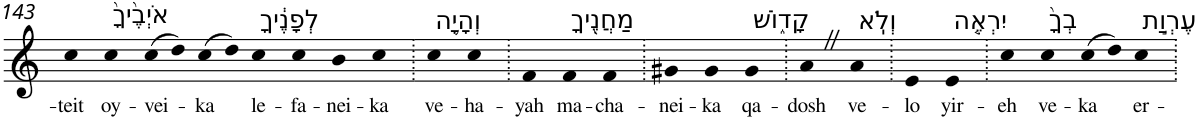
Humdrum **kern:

**kern	**text
*part1	*part1
*staff1	*staff1
*I"Piano	*
*I'Pno	*
!!LO:PB:g=z
*clefG2	*
*k[]	*
=143	=143
!	!LO:LY:b
4cc	-teit
!LO:TX:a:t=אֹיְבֶ֙יךָ֙	!
!	!LO:LY:b
4cc	oy-
!	!LO:LY:b
(8cc	-vei-
8dd)	.
!	!LO:LY:b
(8cc	-ka
8dd)	.
!LO:TX:a:t=לְפָנֶ֔יךָ	!
!	!LO:LY:b
4cc	le-
!	!LO:LY:b
4cc	-fa-
!	!LO:LY:b
4b	-nei-
!	!LO:LY:b
4cc	-ka
=144.	=144.
!LO:TX:a:t=וְהָיָ֥ה	!
!	!LO:LY:b
4cc	ve-
!	!LO:LY:b
4cc	-ha-
=145.	=145.
!	!LO:LY:b
4f	-yah
!LO:TX:a:t=מַחֲנֶ֖יךָ	!
!	!LO:LY:b
4f	ma-
!	!LO:LY:b
4f	-cha-
=146.	=146.
!	!LO:LY:b
4g#X	-nei-
!	!LO:LY:b
4g#	-ka
!LO:TX:a:t=קָד֑וֹשׁ	!
!	!LO:LY:b
4g#	qa-
=147.	=147.
!	!LO:LY:b
4aZ	-dosh
!LO:TX:a:t=וְלֹֽא	!
!	!LO:LY:b
4a	ve-
=148.	=148.
!	!LO:LY:b
4e	-lo
!LO:TX:a:t=יִרְאֶ֤ה	!
!	!LO:LY:b
4e	yir-
=149.	=149.
!	!LO:LY:b
4cc	-eh
!LO:TX:a:t=בְךָ֙	!
!	!LO:LY:b
4cc	ve-
!	!LO:LY:b
(8cc	-ka
8dd)	.
!LO:TX:a:t=עֶרְוַ֣ת	!
!	!LO:LY:b
4cc	er-
=.	=.
*-	*-
